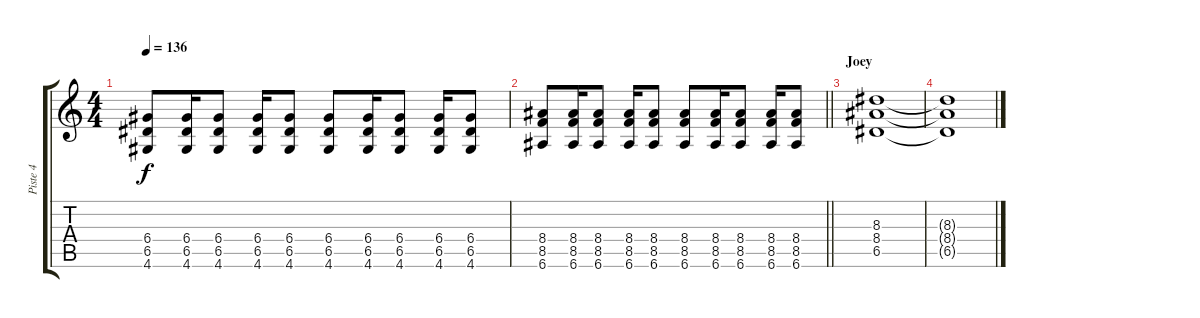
\track ("Piste 4" "Piste 4") {instrument overdrivenguitar}
\staff {score tabs}
\tuning (E4 B3 G3 D3 A2 E2) {hide}
\ts (4 4)
\tempo 136
\clef g2
\ks c
(6.4 6.5 4.6).8{dy f} (6.4 6.5 4.6).16 (6.4 6.5 4.6).8 (6.4 6.5 4.6).16 (6.4 6.5 4.6).8 (6.4 6.5 4.6).8 (6.4 6.5 4.6).16 (6.4 6.5 4.6).8 (6.4 6.5 4.6).16 (6.4 6.5 4.6).8 |
\barLineRight lightlight
(8.4 8.5 6.6).8 (8.4 8.5 6.6).16 (8.4 8.5 6.6).8 (8.4 8.5 6.6).16 (8.4 8.5 6.6).8 (8.4 8.5 6.6).8 (8.4 8.5 6.6).16 (8.4 8.5 6.6).8 (8.4 8.5 6.6).16 (8.4 8.5 6.6).8 |
\section ("" "Joey")
(8.3 8.4 6.5).1 |
(8.3{t} 8.4{t} 6.5{t}).1
